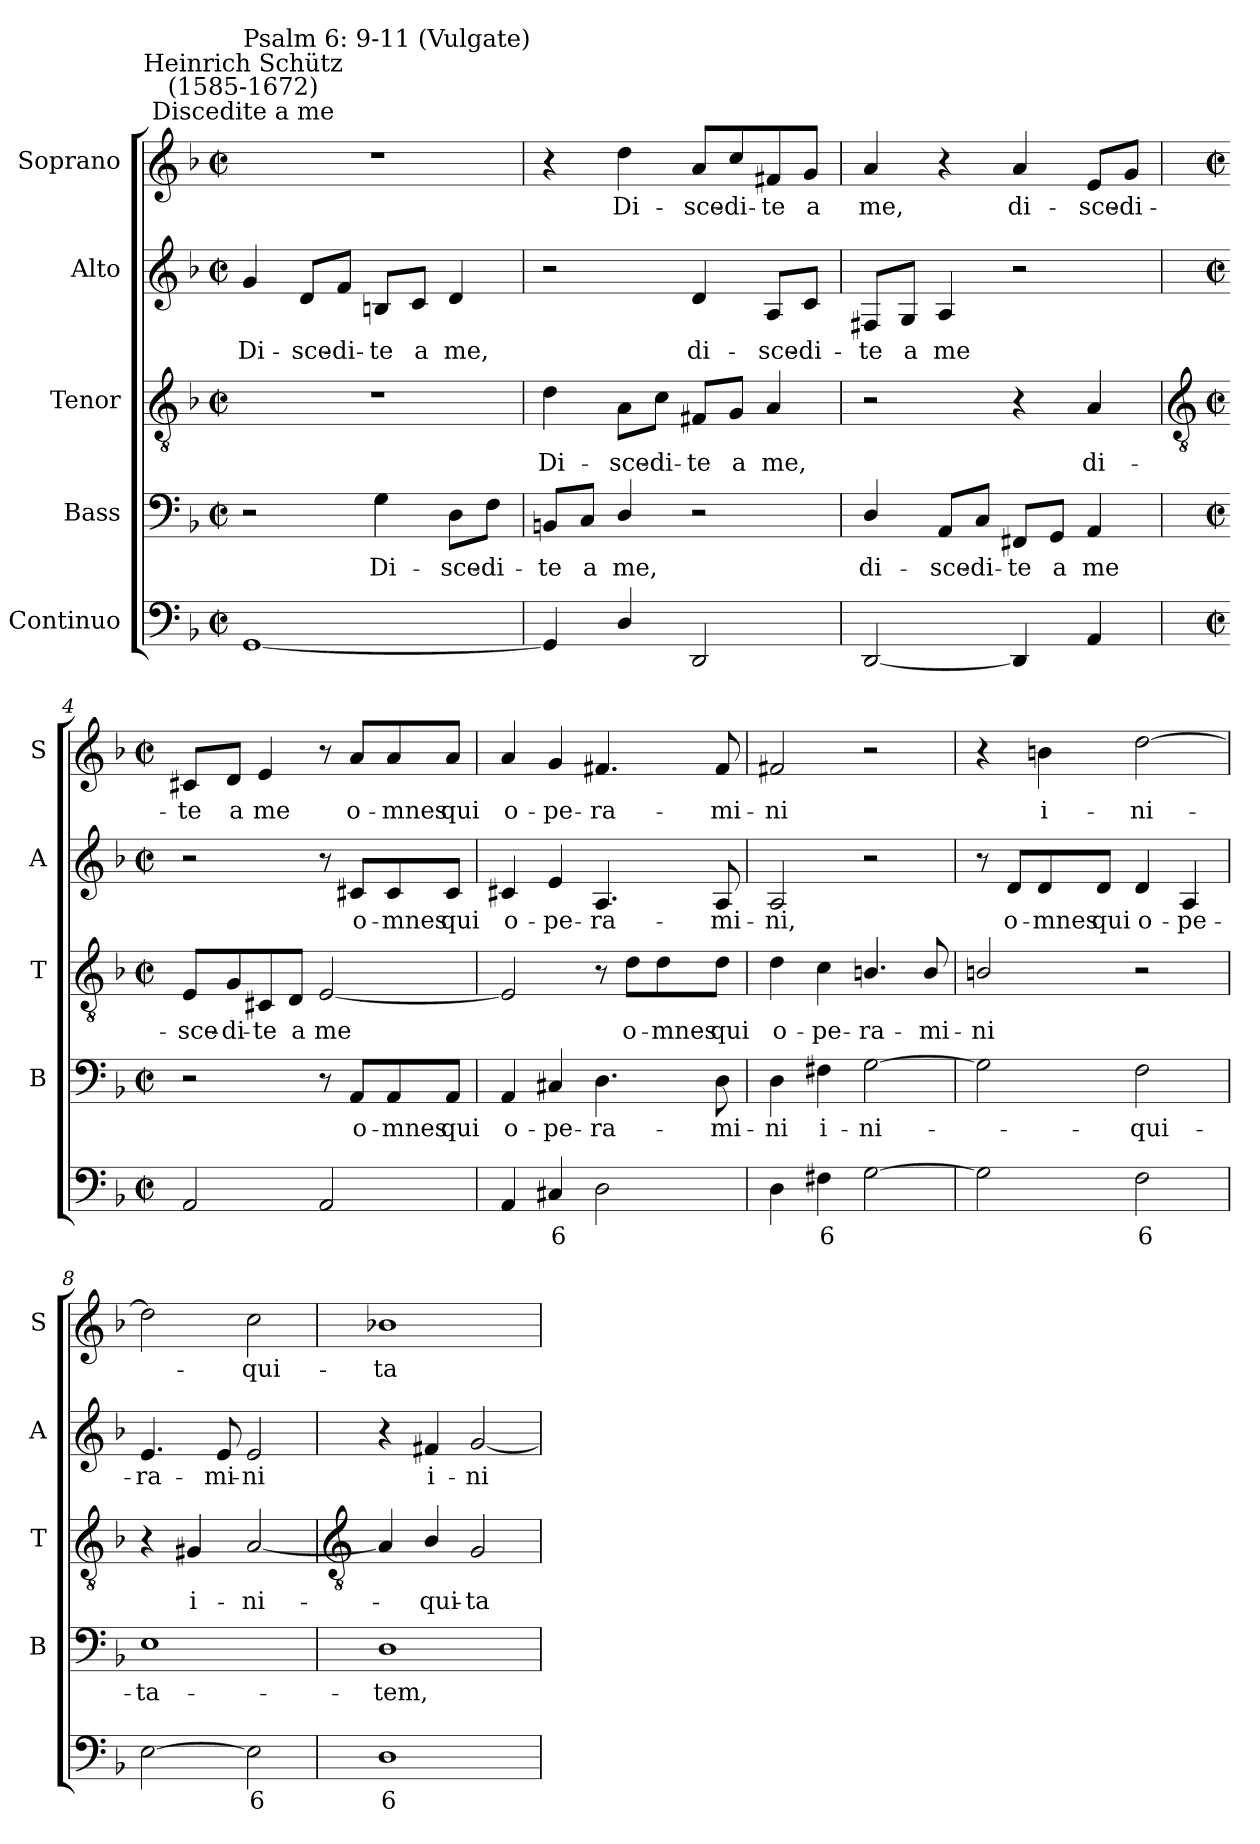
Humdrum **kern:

**kern	**text	**kern	**text	**kern	**text	**kern	**text	**kern	**text
*part5	*part5	*part4	*part4	*part3	*part3	*part2	*part2	*part1	*part1
*staff5	*staff5	*staff4	*staff4	*staff3	*staff3	*staff2	*staff2	*staff1	*staff1
*I"Continuo	*	*I"Bass	*	*I"Tenor	*	*I"Alto	*	*I"Soprano	*
*	*	*I'B	*	*I'T	*	*I'A	*	*I'S	*
*clefF4	*	*clefF4	*	*clefGv2	*	*clefG2	*	*clefG2	*
*k[b-]	*	*k[b-]	*	*k[b-]	*	*k[b-]	*	*k[b-]	*
*F:	*	*F:	*	*F:	*	*F:	*	*F:	*
*M2/2	*	*M2/2	*	*M2/2	*	*M2/2	*	*M2/2	*
*met(c|)	*	*met(c|)	*	*met(c|)	*	*met(c|)	*	*met(c|)	*
=1	=1	=1	=1	=1	=1	=1	=1	=1	=1
!	!	!	!	!	!	!	!	!LO:TX:a:cj:t=Discedite a me	!
!	!	!	!	!	!	!	!	!LO:TX:a:cj:t=Heinrich Schütz\n(1585-1672)	!
!	!	!	!	!	!	!	!	!LO:TX:a:t=Psalm 6&colon; 9-11 (Vulgate)	!
!	!	!	!	!	!	!	!LO:LY:b	!	!
[1GG	.	2r	.	1r	.	4g	Di-	1r	.
!	!	!	!	!	!	!	!LO:LY:b	!	!
.	.	.	.	.	.	8d/L	-sce-	.	.
!	!	!	!	!	!	!	!LO:LY:b	!	!
.	.	.	.	.	.	8f/J	-di-	.	.
!	!	!	!LO:LY:b	!	!	!	!LO:LY:b	!	!
.	.	4G	Di-	.	.	8Bn/L	-te	.	.
!	!	!	!	!	!	!	!LO:LY:b	!	!
.	.	.	.	.	.	8c/J	a	.	.
!	!	!	!LO:LY:b	!	!	!	!LO:LY:b	!	!
.	.	8D\L	-sce-	.	.	4d	me,	.	.
!	!	!	!LO:LY:b	!	!	!	!	!	!
.	.	8F\J	-di-	.	.	.	.	.	.
=2	=2	=2	=2	=2	=2	=2	=2	=2	=2
!	!	!	!LO:LY:b	!	!LO:LY:b	!	!	!	!
4GG]	.	8BBn/L	-te	4d	Di-	2r	.	4r	.
!	!	!	!LO:LY:b	!	!	!	!	!	!
.	.	8C/J	a	.	.	.	.	.	.
!	!	!	!LO:LY:b	!	!LO:LY:b	!	!	!	!LO:LY:b
4D/	.	4D/	me,	8A\L	-sce-	.	.	4dd	Di-
!	!	!	!	!	!LO:LY:b	!	!	!	!
.	.	.	.	8c\J	-di-	.	.	.	.
!	!	!	!	!	!LO:LY:b	!	!LO:LY:b	!	!LO:LY:b
2DD	.	2r	.	8F#X/L	-te	4d	di-	8a/L	-sce-
!	!	!	!	!	!LO:LY:b	!	!	!	!LO:LY:b
.	.	.	.	8G/J	a	.	.	8cc/	-di-
!	!	!	!	!	!LO:LY:b	!	!LO:LY:b	!	!LO:LY:b
.	.	.	.	4A	me,	8A/L	-sce-	8f#X/	-te
!	!	!	!	!	!	!	!LO:LY:b	!	!LO:LY:b
.	.	.	.	.	.	8c/J	-di-	8g/J	a
=3	=3	=3	=3	=3	=3	=3	=3	=3	=3
!	!	!	!LO:LY:b	!	!	!	!LO:LY:b	!	!LO:LY:b
[2DD	.	4D/	di-	2r	.	8F#X/L	-te	4a	me,
!	!	!	!	!	!	!	!LO:LY:b	!	!
.	.	.	.	.	.	8G/J	a	.	.
!	!	!	!LO:LY:b	!	!	!	!LO:LY:b	!	!
.	.	8AA/L	-sce-	.	.	4A	me	4r	.
!	!	!	!LO:LY:b	!	!	!	!	!	!
.	.	8C/J	-di-	.	.	.	.	.	.
!	!	!	!LO:LY:b	!	!	!	!	!	!LO:LY:b
4DD]	.	8FF#X/L	-te	4r	.	2r	.	4a	di-
!	!	!	!LO:LY:b	!	!	!	!	!	!
.	.	8GG/J	a	.	.	.	.	.	.
!	!	!	!LO:LY:b	!	!LO:LY:b	!	!	!	!LO:LY:b
4AA	.	4AA	me	4A	di-	.	.	8e/L	-sce-
!	!	!	!	!	!	!	!	!	!LO:LY:b
.	.	.	.	.	.	.	.	8g/J	-di-
!!LO:LB:g=z
=4	=4	=4	=4	=4	=4	=4	=4	=4	=4
*	*	*	*	*clefGv2	*	*	*	*	*
*M2/2	*	*M2/2	*	*M2/2	*	*M2/2	*	*M2/2	*
*met(c|)	*	*met(c|)	*	*met(c|)	*	*met(c|)	*	*met(c|)	*
!	!	!	!	!	!LO:LY:b	!	!	!	!LO:LY:b
2AA	.	2r	.	8E/L	-sce-	2r	.	8c#X/L	-te
!	!	!	!	!	!LO:LY:b	!	!	!	!LO:LY:b
.	.	.	.	8G/	-di-	.	.	8d/J	a
!	!	!	!	!	!LO:LY:b	!	!	!	!LO:LY:b
.	.	.	.	8C#X/	-te	.	.	4e	me
!	!	!	!	!	!LO:LY:b	!	!	!	!
.	.	.	.	8D/J	a	.	.	.	.
!	!	!	!	!	!LO:LY:b	!	!	!	!
2AA	.	8r	.	[2E	me	8r	.	8r	.
!	!	!	!LO:LY:b	!	!	!	!LO:LY:b	!	!LO:LY:b
.	.	8AA/L	o-	.	.	8c#X/L	o-	8a/L	o-
!	!	!	!LO:LY:b	!	!	!	!LO:LY:b	!	!LO:LY:b
.	.	8AA/	-mnes	.	.	8c#/	-mnes	8a/	-mnes
!	!	!	!LO:LY:b	!	!	!	!LO:LY:b	!	!LO:LY:b
.	.	8AA/J	qui	.	.	8c#/J	qui	8a/J	qui
=5	=5	=5	=5	=5	=5	=5	=5	=5	=5
!	!	!	!LO:LY:b	!	!	!	!LO:LY:b	!	!LO:LY:b
4AA	.	4AA	o-	2E]	.	4c#X	o-	4a	o-
!	!LO:LY:b	!	!LO:LY:b	!	!	!	!LO:LY:b	!	!LO:LY:b
4C#X	6	4C#X	-pe-	.	.	4e	-pe-	4g	-pe-
!	!	!	!LO:LY:b	!	!	!	!LO:LY:b	!	!LO:LY:b
2D	.	4.D	-ra-	8r	.	4.A	-ra-	4.f#X	-ra-
!	!	!	!	!	!LO:LY:b	!	!	!	!
.	.	.	.	8d\L	o-	.	.	.	.
!	!	!	!	!	!LO:LY:b	!	!	!	!
.	.	.	.	8d\	-mnes	.	.	.	.
!	!	!	!LO:LY:b	!	!LO:LY:b	!	!LO:LY:b	!	!LO:LY:b
.	.	8D	-mi-	8d\J	qui	8A	-mi-	8f#	-mi-
=6	=6	=6	=6	=6	=6	=6	=6	=6	=6
!	!	!	!LO:LY:b	!	!LO:LY:b	!	!LO:LY:b	!	!LO:LY:b
4D	.	4D	-ni	4d	o-	2A	-ni,	2f#X	-ni
!	!LO:LY:b	!	!LO:LY:b	!	!LO:LY:b	!	!	!	!
4F#X	6	4F#X	i-	4c	-pe-	.	.	.	.
!	!	!	!LO:LY:b	!	!LO:LY:b	!	!	!	!
[2G	.	[2G	-ni-	4.Bn/	-ra-	2r	.	2r	.
!	!	!	!	!	!LO:LY:b	!	!	!	!
.	.	.	.	8B/	-mi-	.	.	.	.
=7	=7	=7	=7	=7	=7	=7	=7	=7	=7
!	!	!	!	!	!LO:LY:b	!	!	!	!
2G]	.	2G]	.	2Bn/	-ni	8r	.	4r	.
!	!	!	!	!	!	!	!LO:LY:b	!	!
.	.	.	.	.	.	8d/L	o-	.	.
!	!	!	!	!	!	!	!LO:LY:b	!	!LO:LY:b
.	.	.	.	.	.	8d/	-mnes	4bn	i-
!	!	!	!	!	!	!	!LO:LY:b	!	!
.	.	.	.	.	.	8d/J	qui	.	.
!	!LO:LY:b	!	!LO:LY:b	!	!	!	!LO:LY:b	!	!LO:LY:b
2F	6	2F	qui-	2r	.	4d	o-	[2dd	-ni-
!	!	!	!	!	!	!	!LO:LY:b	!	!
.	.	.	.	.	.	4A	-pe-	.	.
=8	=8	=8	=8	=8	=8	=8	=8	=8	=8
!	!	!	!LO:LY:b	!	!	!	!LO:LY:b	!	!
[2E	.	1E	-ta-	4r	.	4.e	-ra-	2dd]	.
!	!	!	!	!	!LO:LY:b	!	!	!	!
.	.	.	.	4G#X	i-	.	.	.	.
!	!	!	!	!	!	!	!LO:LY:b	!	!
.	.	.	.	.	.	8e	-mi-	.	.
!	!LO:LY:b	!	!	!	!LO:LY:b	!	!LO:LY:b	!	!LO:LY:b
2E]	6	.	.	[2A	-ni-	2e	-ni	2cc	qui-
!!LO:LB:g=z
=9	=9	=9	=9	=9	=9	=9	=9	=9	=9
*	*	*	*	*clefGv2	*	*	*	*	*
!	!LO:LY:b	!	!LO:LY:b	!	!	!	!	!	!LO:LY:b
1D	6	1D	-tem,	4A]	.	4r	.	1b-X	-ta-
!	!	!	!	!	!LO:LY:b	!	!LO:LY:b	!	!
.	.	.	.	4B-/	qui-	4f#X	i-	.	.
!	!	!	!	!	!LO:LY:b	!	!LO:LY:b	!	!
.	.	.	.	2G	-ta-	[2g	-ni-	.	.
=	=	=	=	=	=	=	=	=	=
*-	*-	*-	*-	*-	*-	*-	*-	*-	*-
